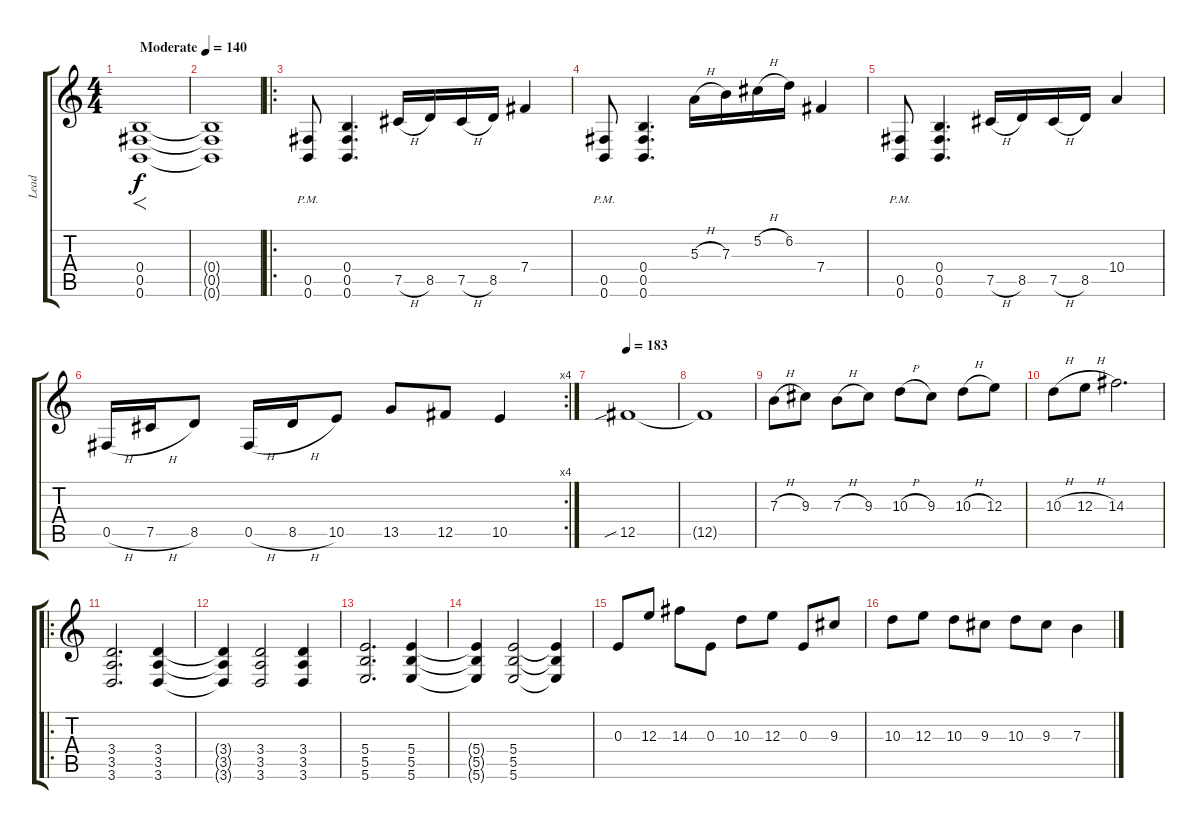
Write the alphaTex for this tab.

\track ("Lead" "Lead") {instrument overdrivenguitar}
\staff {score tabs}
\tuning (Db4 Ab3 E3 B2 Gb2 B1) {hide}
\ts (4 4)
\tempo (140 "Moderate")
\clef g2
\ks c
(0.4 0.5 0.6).1{f dy f instrument overdrivenguitar} |
(0.4{t} 0.5{t} 0.6{t}).1 |
\ro
(0.5{pm} 0.6{pm}).8 (0.4 0.5 0.6).4{d} 7.5{h}.16 8.5.16 7.5{h}.16 8.5.16 7.4.4 |
(0.5{pm} 0.6{pm}).8 (0.4 0.5 0.6).4{d} 5.3{h}.16 7.3.16 5.2{h}.16 6.2.16 7.4.4 |
(0.5{pm} 0.6{pm}).8 (0.4 0.5 0.6).4{d} 7.5{h}.16 8.5.16 7.5{h}.16 8.5.16 10.4.4 |
\rc 4
0.5{h}.16 7.5{h}.16 8.5.8 0.5{h}.16 8.5{h}.16 10.5.8 13.5.8 12.5.8 10.5.4 |
\tempo 183
12.5{sib}.1 |
12.5{t}.1 |
7.3{h}.8 9.3.8 7.3{h}.8 9.3.8 10.3{h}.8 9.3.8 10.3{h}.8 12.3.8 |
10.3{h}.8 12.3{h}.8 14.3.2{d} |
\ro
(3.4 3.5 3.6).2{d} (3.4 3.5 3.6).4 |
(3.4{t} 3.5{t} 3.6{t}).4 (3.4 3.5 3.6).2 (3.4 3.5 3.6).4 |
(5.4 5.5 5.6).2{d} (5.4 5.5 5.6).4 |
(5.4{t} 5.5{t} 5.6{t}).4 (5.4 5.5 5.6).2 (5.4{t} 5.5{t} 5.6{t}).4 |
0.3.8 12.3.8 14.3.8 0.3.8 10.3.8 12.3.8 0.3.8 9.3.8 |
10.3.8 12.3.8 10.3.8 9.3.8 10.3.8 9.3.8 7.3.4
